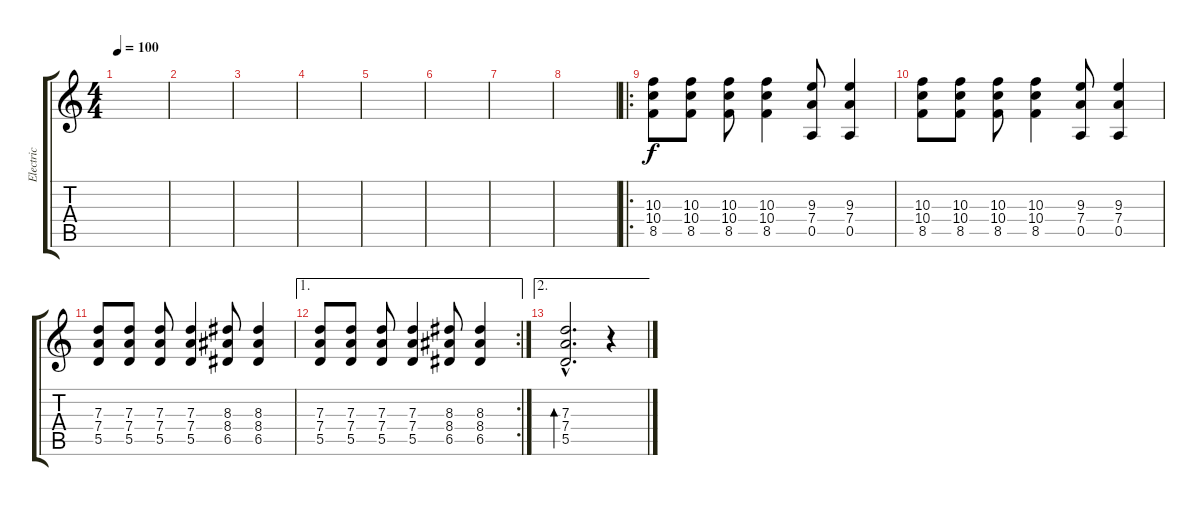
\track ("Electric" "Electric") {instrument distortionguitar}
\staff {score tabs}
\tuning (E4 B3 G3 D3 A2 E2) {hide}
\ts (4 4)
\tempo 100
\clef g2
\ks c
|
|
|
|
|
|
|
|
\ro
(10.3 10.4 8.5).8 (10.3 10.4 8.5).8 (10.3 10.4 8.5).8 (10.3 10.4 8.5).4 (9.3 7.4 0.5).8 (9.3 7.4 0.5).4 |
(10.3 10.4 8.5).8 (10.3 10.4 8.5).8 (10.3 10.4 8.5).8 (10.3 10.4 8.5).4 (9.3 7.4 0.5).8 (9.3 7.4 0.5).4 |
(7.3 7.4 5.5).8 (7.3 7.4 5.5).8 (7.3 7.4 5.5).8 (7.3 7.4 5.5).4 (8.3 8.4 6.5).8 (8.3 8.4 6.5).4 |
\ae 1
\rc 2
(7.3 7.4 5.5).8 (7.3 7.4 5.5).8 (7.3 7.4 5.5).8 (7.3 7.4 5.5).4 (8.3 8.4 6.5).8 (8.3 8.4 6.5).4 |
\ae 2
(7.3{hac} 7.4{hac} 5.5{hac}).2{d bd 120} r.4
